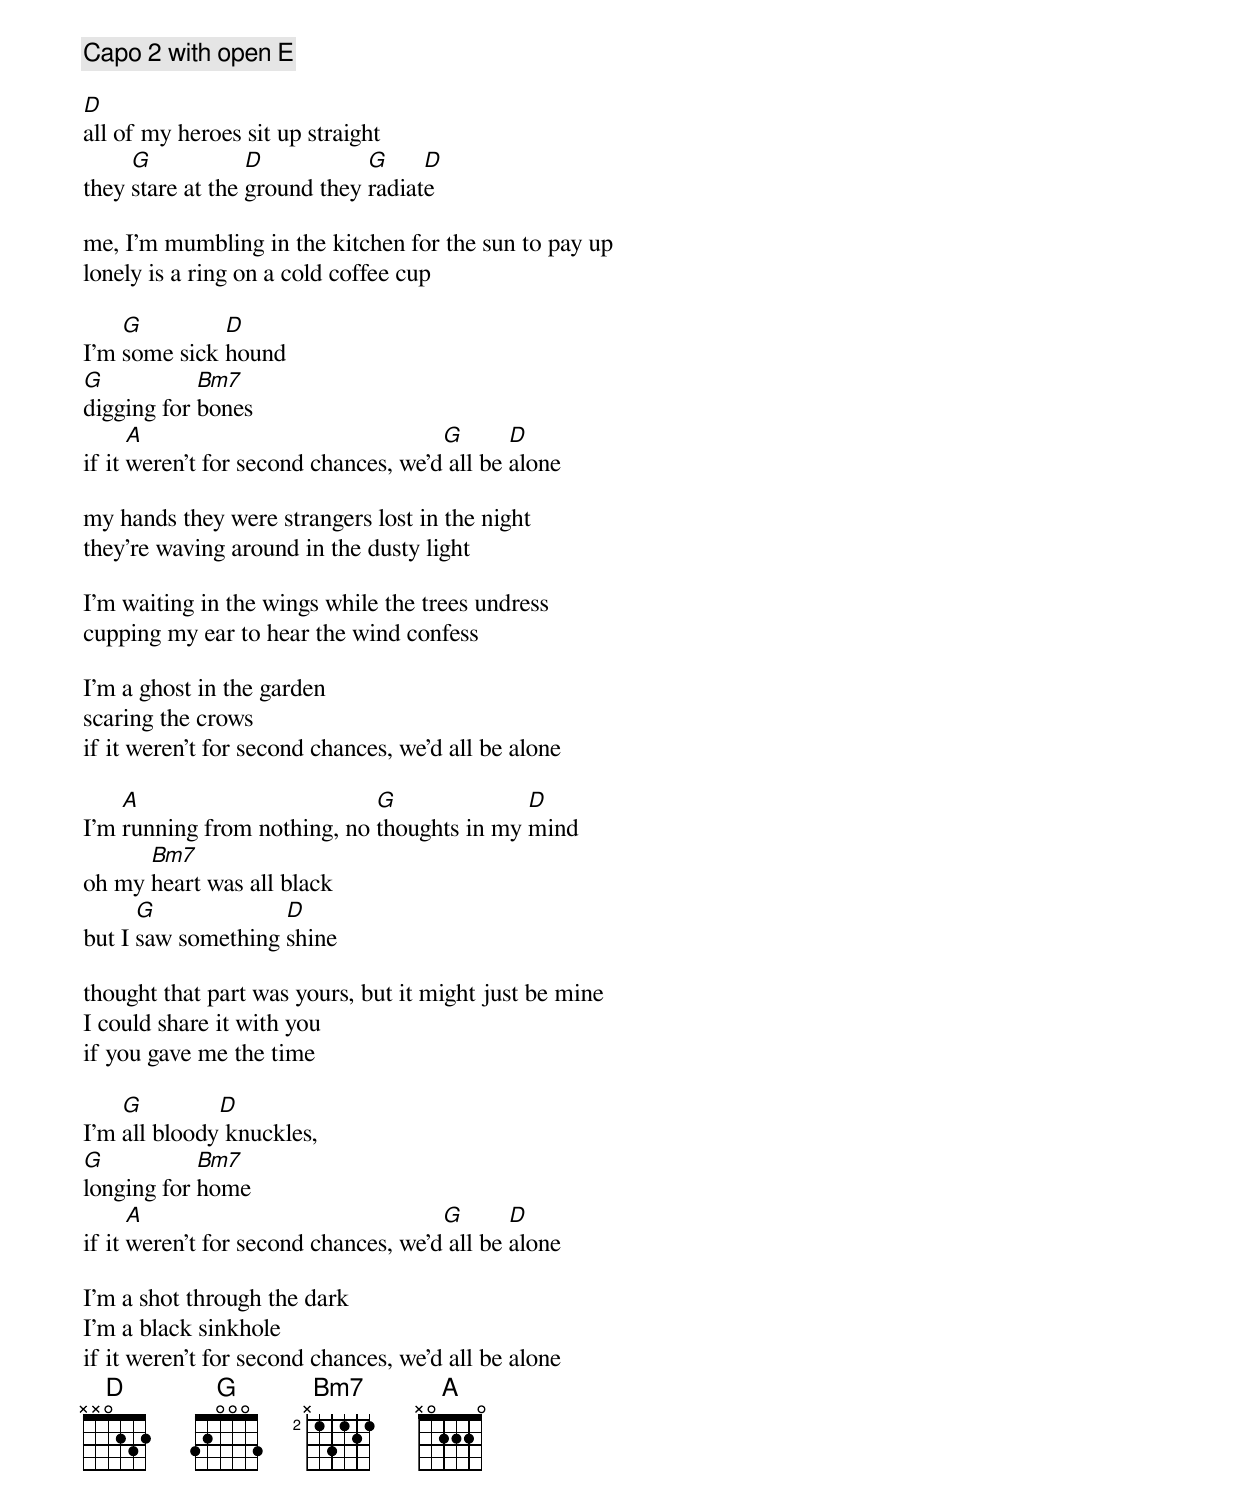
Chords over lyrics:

{{< youtube ATFAFZI5tuA >}}

Capo 2 with open E

D
all of my heroes sit up straight
     G            D           G     D
they stare at the ground they radiate

me, I’m mumbling in the kitchen for the sun to pay up
lonely is a ring on a cold coffee cup

    G         D
I’m some sick hound
G           Bm7
digging for bones
      A                               G       D
if it weren’t for second chances, we’d all be alone

my hands they were strangers lost in the night
they’re waving around in the dusty light

I’m waiting in the wings while the trees undress
cupping my ear to hear the wind confess

I’m a ghost in the garden
scaring the crows
if it weren’t for second chances, we’d all be alone

    A                        G              D
I’m running from nothing, no thoughts in my mind
      Bm7
oh my heart was all black
      G             D
but I saw something shine

thought that part was yours, but it might just be mine
I could share it with you
if you gave me the time

    G         D
I’m all bloody knuckles,
G           Bm7
longing for home
      A                               G       D
if it weren’t for second chances, we’d all be alone

I’m a shot through the dark
I’m a black sinkhole
if it weren’t for second chances, we’d all be alone
